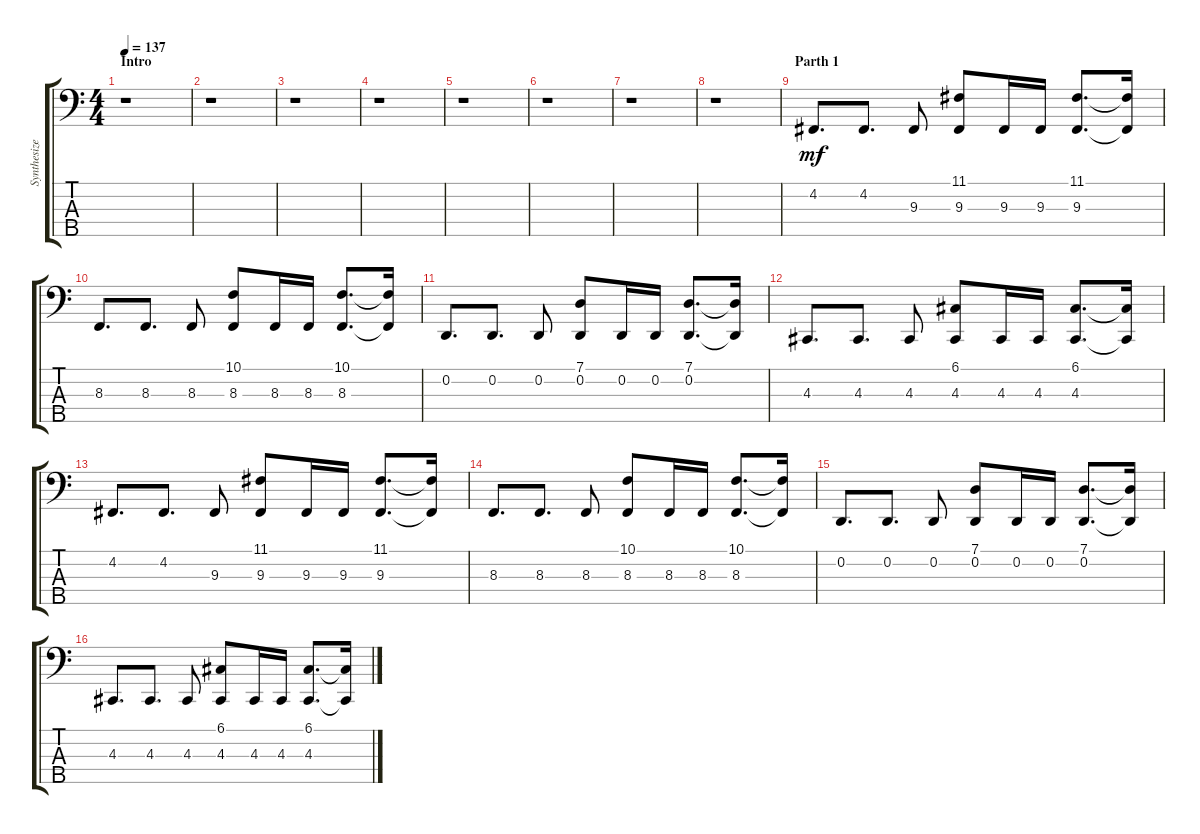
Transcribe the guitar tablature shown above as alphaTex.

\track ("Synthesizer" "Synthesize") {instrument pad2warm}
\staff {score tabs}
\tuning (G2 D2 A1 E1 B0) {hide}
\ts (4 4)
\section ("" "Intro")
\tempo 137
\clef f4
\ks c
r.1{dy mf instrument pad2warm} |
r.1 |
r.1 |
r.1 |
r.1 |
r.1 |
r.1 |
r.1 |
\section ("" "Parth 1")
4.2.8{d} 4.2.8{d} 9.3.8 (11.1 9.3).8 9.3.16 9.3.16 (11.1 9.3).8{d} (11.1{t} 9.3{t}).16 |
8.3.8{d} 8.3.8{d} 8.3.8 (10.1 8.3).8 8.3.16 8.3.16 (10.1 8.3).8{d} (10.1{t} 8.3{t}).16 |
0.2.8{d} 0.2.8{d} 0.2.8 (7.1 0.2).8 0.2.16 0.2.16 (7.1 0.2).8{d} (7.1{t} 0.2{t}).16 |
4.3.8{d} 4.3.8{d} 4.3.8 (6.1 4.3).8 4.3.16 4.3.16 (6.1 4.3).8{d} (6.1{t} 4.3{t}).16 |
4.2.8{d} 4.2.8{d} 9.3.8 (11.1 9.3).8 9.3.16 9.3.16 (11.1 9.3).8{d} (11.1{t} 9.3{t}).16 |
8.3.8{d} 8.3.8{d} 8.3.8 (10.1 8.3).8 8.3.16 8.3.16 (10.1 8.3).8{d} (10.1{t} 8.3{t}).16 |
0.2.8{d} 0.2.8{d} 0.2.8 (7.1 0.2).8 0.2.16 0.2.16 (7.1 0.2).8{d} (7.1{t} 0.2{t}).16 |
4.3.8{d} 4.3.8{d} 4.3.8 (6.1 4.3).8 4.3.16 4.3.16 (6.1 4.3).8{d} (6.1{t} 4.3{t}).16
